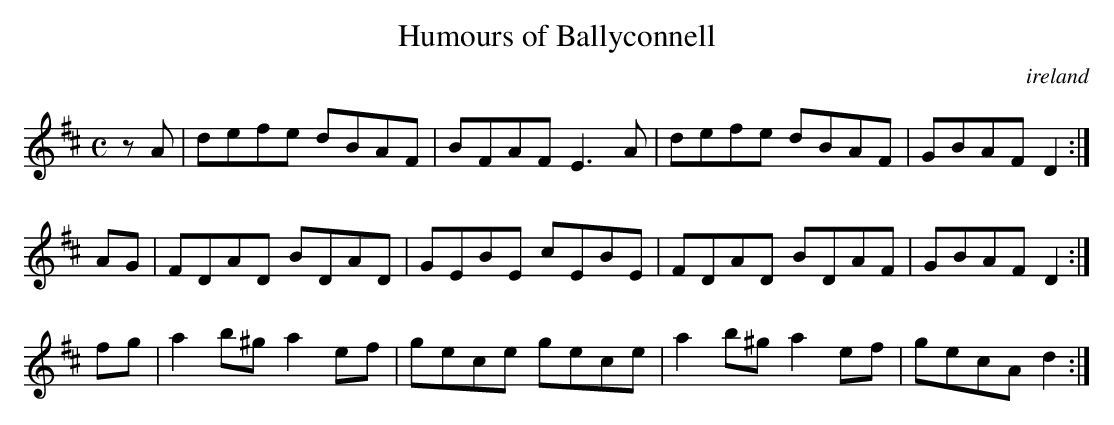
X:1
T:Humours of Ballyconnell
O:ireland
M:C
L:1/8
K:D Major
zA|defe dBAF|BFAF E3A|defe dBAF|GBAF D2:|!
AG|FDAD BDAD|GEBE cEBE|FDAD BDAF|GBAF D2:|!
fg|a2b^g a2ef|gece gece|a2b^g a2ef|gecA d2:|!
